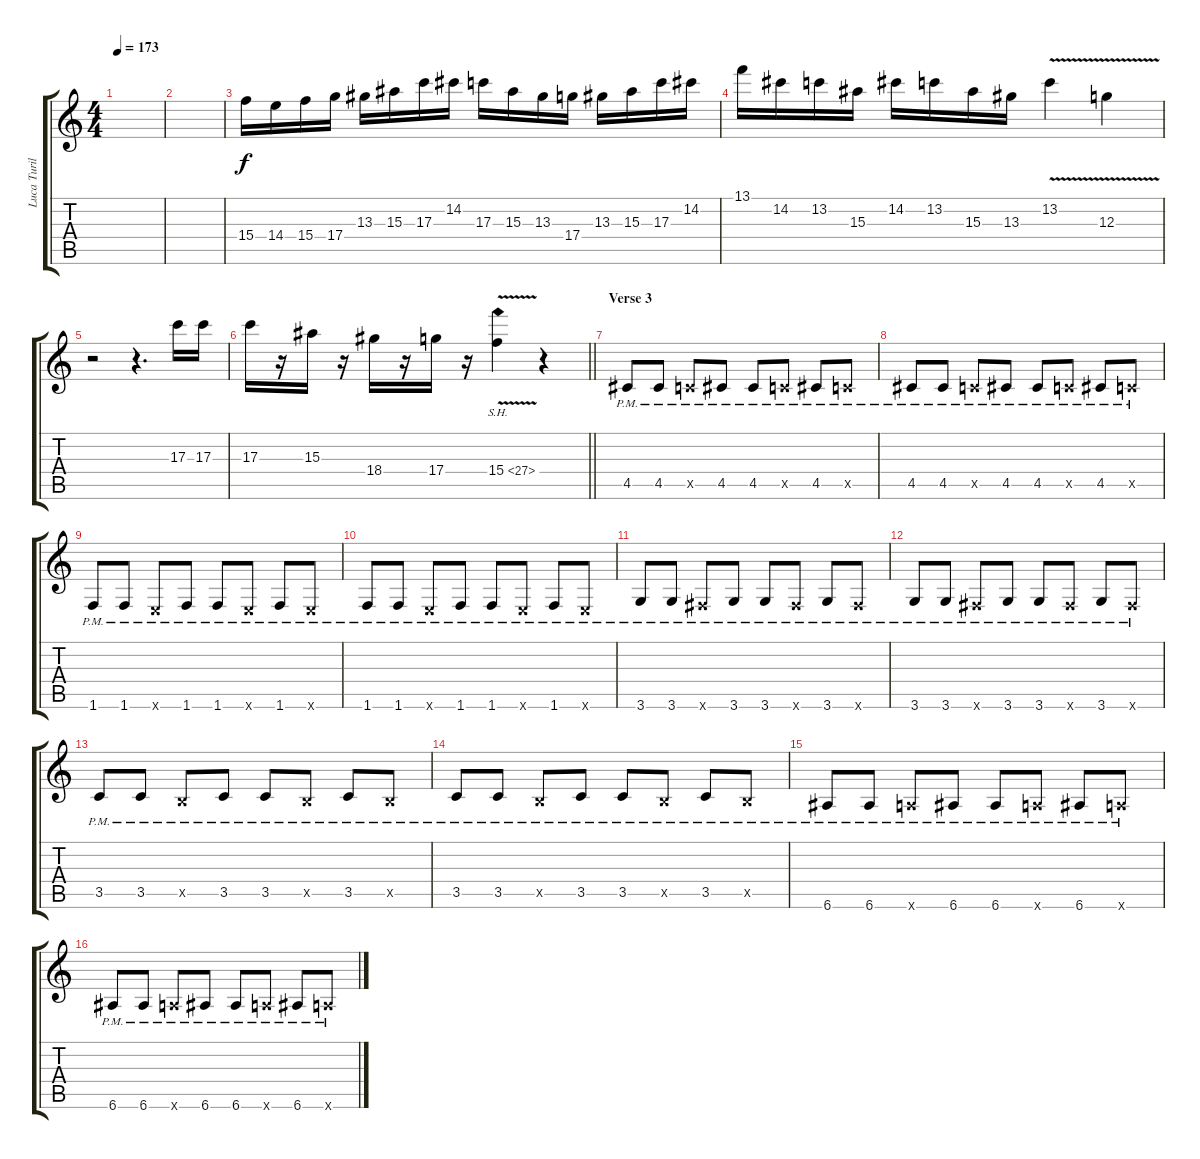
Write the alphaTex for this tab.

\track ("Luca Turilli" "Luca Turil") {instrument overdrivenguitar}
\staff {score tabs}
\tuning (E4 B3 G3 D3 A2 E2) {hide}
\ts (4 4)
\tempo 173
\clef g2
\ks c
|
|
15.4.16 14.4.16 15.4.16 17.4.16 13.3.16 15.3.16 17.3.16 14.2.16 17.3.16 15.3.16 13.3.16 17.4.16 13.3.16 15.3.16 17.3.16 14.2.16 |
13.1.16 14.2.16 13.2.16 15.3.16 14.2.16 13.2.16 15.3.16 13.3.16 13.2{v}.4 12.3{v}.4 |
r.2 r.4{d} 17.3.16 17.3.16 |
\barLineRight lightlight
17.3.16 r.16 15.3.16 r.16 18.4.16 r.16 17.4.16 r.16 15.4{sh 12 v}.4 r.4 |
\section ("" "Verse 3")
4.5{pm}.8 4.5{pm}.8 3.5{pm x}.8 4.5{pm}.8 4.5{pm}.8 3.5{pm x}.8 4.5{pm}.8 3.5{pm x}.8 |
4.5{pm}.8 4.5{pm}.8 3.5{pm x}.8 4.5{pm}.8 4.5{pm}.8 3.5{pm x}.8 4.5{pm}.8 3.5{pm x}.8 |
1.6{pm}.8 1.6{pm}.8 0.6{pm x}.8 1.6{pm}.8 1.6{pm}.8 0.6{pm x}.8 1.6{pm}.8 0.6{pm x}.8 |
1.6{pm}.8 1.6{pm}.8 0.6{pm x}.8 1.6{pm}.8 1.6{pm}.8 0.6{pm x}.8 1.6{pm}.8 0.6{pm x}.8 |
3.6{pm}.8 3.6{pm}.8 2.6{pm x}.8 3.6{pm}.8 3.6{pm}.8 2.6{pm x}.8 3.6{pm}.8 2.6{pm x}.8 |
3.6{pm}.8 3.6{pm}.8 2.6{pm x}.8 3.6{pm}.8 3.6{pm}.8 2.6{pm x}.8 3.6{pm}.8 2.6{pm x}.8 |
3.5{pm}.8 3.5{pm}.8 2.5{pm x}.8 3.5{pm}.8 3.5{pm}.8 2.5{pm x}.8 3.5{pm}.8 2.5{pm x}.8 |
3.5{pm}.8 3.5{pm}.8 2.5{pm x}.8 3.5{pm}.8 3.5{pm}.8 2.5{pm x}.8 3.5{pm}.8 2.5{pm x}.8 |
6.6{pm}.8 6.6{pm}.8 5.6{pm x}.8 6.6{pm}.8 6.6{pm}.8 5.6{pm x}.8 6.6{pm}.8 5.6{pm x}.8 |
6.6{pm}.8 6.6{pm}.8 5.6{pm x}.8 6.6{pm}.8 6.6{pm}.8 5.6{pm x}.8 6.6{pm}.8 5.6{pm x}.8
